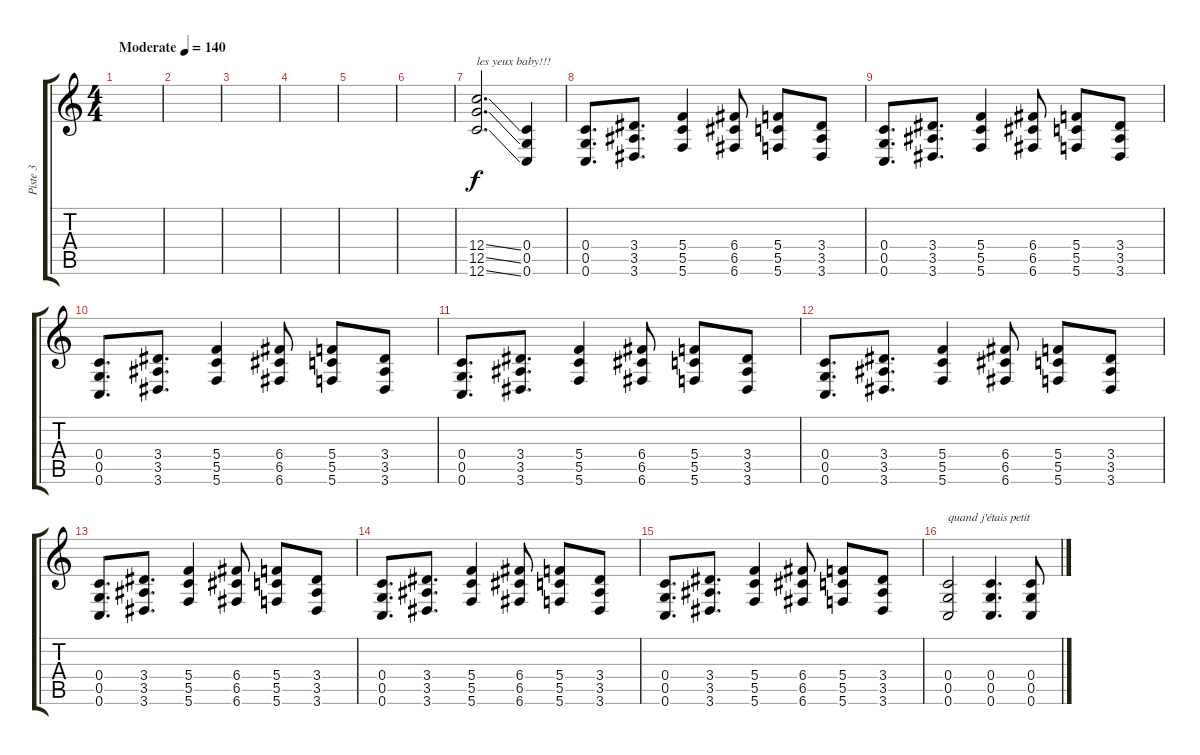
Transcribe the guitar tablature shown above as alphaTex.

\track ("Piste 3" "Piste 3") {instrument distortionguitar}
\staff {score tabs}
\tuning (E4 C4 G3 C3 G2 C2) {hide}
\ts (4 4)
\tempo (140 "Moderate")
\clef g2
\ks c
|
|
|
|
|
|
(12.4{ss} 12.5{ss} 12.6{ss}).2{d txt "les yeux baby!!!"} (0.4 0.5 0.6).4 |
(0.4 0.5 0.6).8{d} (3.4 3.5 3.6).8{d} (5.4 5.5 5.6).4 (6.4 6.5 6.6).8 (5.4 5.5 5.6).8 (3.4 3.5 3.6).8 |
(0.4 0.5 0.6).8{d} (3.4 3.5 3.6).8{d} (5.4 5.5 5.6).4 (6.4 6.5 6.6).8 (5.4 5.5 5.6).8 (3.4 3.5 3.6).8 |
(0.4 0.5 0.6).8{d} (3.4 3.5 3.6).8{d} (5.4 5.5 5.6).4 (6.4 6.5 6.6).8 (5.4 5.5 5.6).8 (3.4 3.5 3.6).8 |
(0.4 0.5 0.6).8{d} (3.4 3.5 3.6).8{d} (5.4 5.5 5.6).4 (6.4 6.5 6.6).8 (5.4 5.5 5.6).8 (3.4 3.5 3.6).8 |
(0.4 0.5 0.6).8{d} (3.4 3.5 3.6).8{d} (5.4 5.5 5.6).4 (6.4 6.5 6.6).8 (5.4 5.5 5.6).8 (3.4 3.5 3.6).8 |
(0.4 0.5 0.6).8{d} (3.4 3.5 3.6).8{d} (5.4 5.5 5.6).4 (6.4 6.5 6.6).8 (5.4 5.5 5.6).8 (3.4 3.5 3.6).8 |
(0.4 0.5 0.6).8{d} (3.4 3.5 3.6).8{d} (5.4 5.5 5.6).4 (6.4 6.5 6.6).8 (5.4 5.5 5.6).8 (3.4 3.5 3.6).8 |
(0.4 0.5 0.6).8{d} (3.4 3.5 3.6).8{d} (5.4 5.5 5.6).4 (6.4 6.5 6.6).8 (5.4 5.5 5.6).8 (3.4 3.5 3.6).8 |
(0.4 0.5 0.6).2{txt "quand j'étais petit"} (0.4 0.5 0.6).4{d} (0.4 0.5 0.6).8
